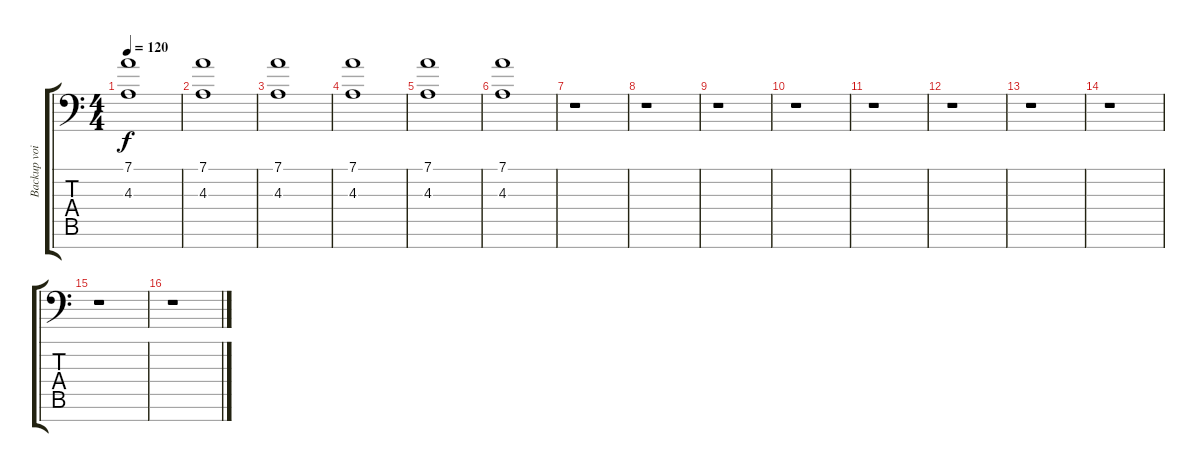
\track ("Backup voice" "Backup voi") {instrument synthvoice}
\staff {score tabs}
\tuning (D4 A3 F3 C3 G2 D2 A1) {hide}
\ts (4 4)
\tempo 120
\clef f4
\ks c
(7.1 4.3).1{dy f} |
(7.1 4.3).1 |
(7.1 4.3).1 |
(7.1 4.3).1 |
(7.1 4.3).1 |
(7.1 4.3).1 |
r.1 |
r.1 |
r.1 |
r.1 |
r.1 |
r.1 |
r.1 |
r.1 |
r.1 |
r.1
